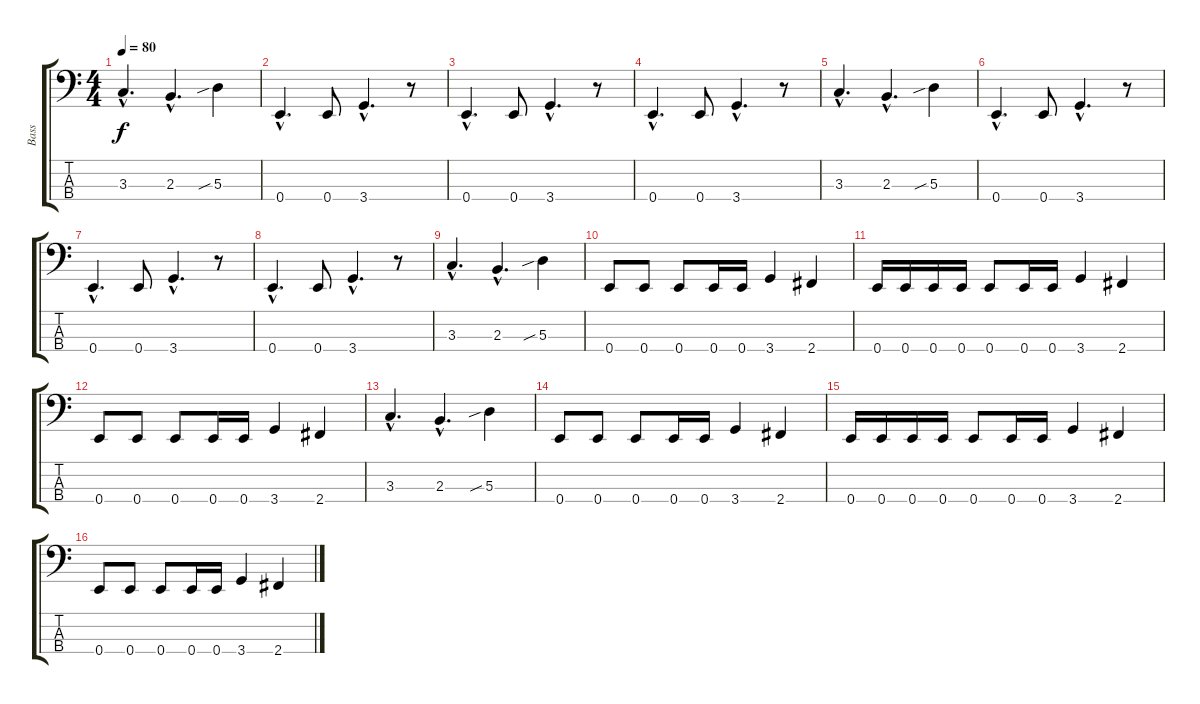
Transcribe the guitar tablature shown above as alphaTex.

\track ("Bass" "Bass") {instrument electricbasspick}
\staff {score tabs}
\tuning (G2 D2 A1 E1) {hide}
\ts (4 4)
\tempo 80
\clef f4
\ks c
3.3{hac}.4{d dy f} 2.3{hac}.4{d} 5.3{sib}.4 |
0.4{hac}.4{d} 0.4.8 3.4{hac}.4{d} r.8 |
0.4{hac}.4{d} 0.4.8 3.4{hac}.4{d} r.8 |
0.4{hac}.4{d} 0.4.8 3.4{hac}.4{d} r.8 |
3.3{hac}.4{d} 2.3{hac}.4{d} 5.3{sib}.4 |
0.4{hac}.4{d} 0.4.8 3.4{hac}.4{d} r.8 |
0.4{hac}.4{d} 0.4.8 3.4{hac}.4{d} r.8 |
0.4{hac}.4{d} 0.4.8 3.4{hac}.4{d} r.8 |
3.3{hac}.4{d} 2.3{hac}.4{d} 5.3{sib}.4 |
0.4.8 0.4.8 0.4.8 0.4.16 0.4.16 3.4.4 2.4.4 |
0.4.16 0.4.16 0.4.16 0.4.16 0.4.8 0.4.16 0.4.16 3.4.4 2.4.4 |
0.4.8 0.4.8 0.4.8 0.4.16 0.4.16 3.4.4 2.4.4 |
3.3{hac}.4{d} 2.3{hac}.4{d} 5.3{sib}.4 |
0.4.8 0.4.8 0.4.8 0.4.16 0.4.16 3.4.4 2.4.4 |
0.4.16 0.4.16 0.4.16 0.4.16 0.4.8 0.4.16 0.4.16 3.4.4 2.4.4 |
0.4.8 0.4.8 0.4.8 0.4.16 0.4.16 3.4.4 2.4.4
